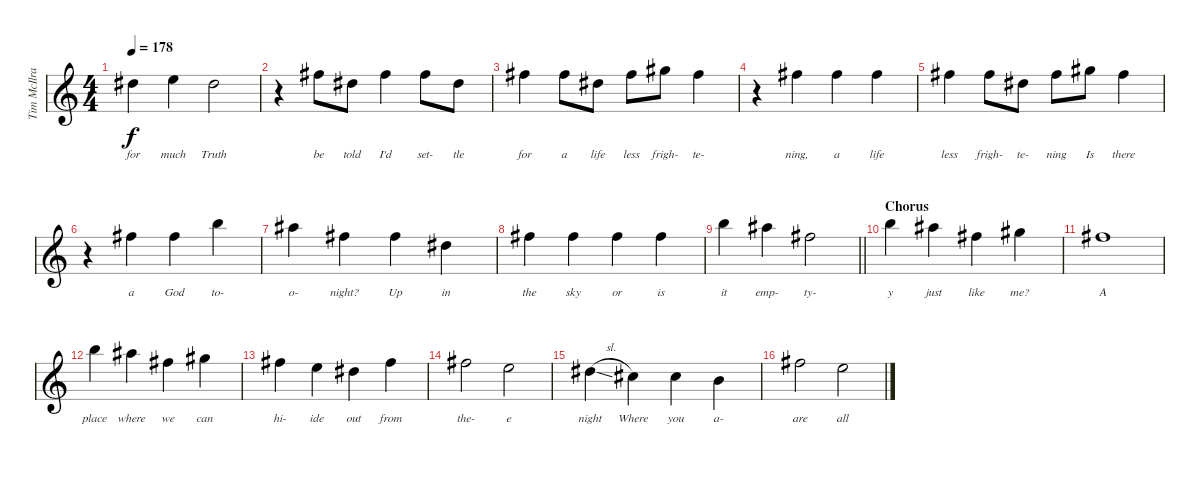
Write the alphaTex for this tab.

\track ("Tim McIlrath - Vocals" "Tim McIlra") {instrument distortionguitar}
\staff {score}
\tuning (Eb4 Bb3 Gb3 Db3 Ab2 Eb2) {hide}
\ts (4 4)
\tempo 178
\clef g2
\ks c
0.1.4{lyrics (0 "for") lyrics (1 "") lyrics (2 "") lyrics (3 "") lyrics (4 "") dy f} 1.1.4{lyrics (0 "much") lyrics (1 "") lyrics (2 "") lyrics (3 "") lyrics (4 "")} 0.1.2{lyrics (0 "Truth") lyrics (1 "") lyrics (2 "") lyrics (3 "") lyrics (4 "")} |
r.4 3.1.8{lyrics (0 "be") lyrics (1 "") lyrics (2 "") lyrics (3 "") lyrics (4 "")} 0.1.8{lyrics (0 "told") lyrics (1 "") lyrics (2 "") lyrics (3 "") lyrics (4 "")} 3.1.4{lyrics (0 "I'd") lyrics (1 "") lyrics (2 "") lyrics (3 "") lyrics (4 "")} 3.1.8{lyrics (0 "set-") lyrics (1 "") lyrics (2 "") lyrics (3 "") lyrics (4 "")} 0.1.8{lyrics (0 "tle") lyrics (1 "") lyrics (2 "") lyrics (3 "") lyrics (4 "")} |
3.1.4{lyrics (0 "for") lyrics (1 "") lyrics (2 "") lyrics (3 "") lyrics (4 "")} 3.1.8{lyrics (0 "a") lyrics (1 "") lyrics (2 "") lyrics (3 "") lyrics (4 "")} 0.1.8{lyrics (0 "life") lyrics (1 "") lyrics (2 "") lyrics (3 "") lyrics (4 "")} 3.1.8{lyrics (0 "less") lyrics (1 "") lyrics (2 "") lyrics (3 "") lyrics (4 "")} 5.1.8{lyrics (0 "frigh-") lyrics (1 "") lyrics (2 "") lyrics (3 "") lyrics (4 "")} 3.1.4{lyrics (0 "te-") lyrics (1 "") lyrics (2 "") lyrics (3 "") lyrics (4 "")} |
r.4 3.1.4{lyrics (0 "ning,") lyrics (1 "") lyrics (2 "") lyrics (3 "") lyrics (4 "")} 3.1.4{lyrics (0 "a") lyrics (1 "") lyrics (2 "") lyrics (3 "") lyrics (4 "")} 3.1.4{lyrics (0 "life") lyrics (1 "") lyrics (2 "") lyrics (3 "") lyrics (4 "")} |
3.1.4{lyrics (0 "less") lyrics (1 "") lyrics (2 "") lyrics (3 "") lyrics (4 "")} 3.1.8{lyrics (0 "frigh-") lyrics (1 "") lyrics (2 "") lyrics (3 "") lyrics (4 "")} 0.1.8{lyrics (0 "te-") lyrics (1 "") lyrics (2 "") lyrics (3 "") lyrics (4 "")} 3.1.8{lyrics (0 "ning") lyrics (1 "") lyrics (2 "") lyrics (3 "") lyrics (4 "")} 5.1.8{lyrics (0 "Is") lyrics (1 "") lyrics (2 "") lyrics (3 "") lyrics (4 "")} 3.1.4{lyrics (0 "there") lyrics (1 "") lyrics (2 "") lyrics (3 "") lyrics (4 "")} |
r.4 3.1.4{lyrics (0 "a") lyrics (1 "") lyrics (2 "") lyrics (3 "") lyrics (4 "")} 3.1.4{lyrics (0 "God") lyrics (1 "") lyrics (2 "") lyrics (3 "") lyrics (4 "")} 8.1.4{lyrics (0 "to-") lyrics (1 "") lyrics (2 "") lyrics (3 "") lyrics (4 "")} |
7.1.4{lyrics (0 "o-") lyrics (1 "") lyrics (2 "") lyrics (3 "") lyrics (4 "")} 3.1.4{lyrics (0 "night?") lyrics (1 "") lyrics (2 "") lyrics (3 "") lyrics (4 "")} 3.1.4{lyrics (0 "Up") lyrics (1 "") lyrics (2 "") lyrics (3 "") lyrics (4 "")} 0.1.4{lyrics (0 "in") lyrics (1 "") lyrics (2 "") lyrics (3 "") lyrics (4 "")} |
3.1.4{lyrics (0 "the") lyrics (1 "") lyrics (2 "") lyrics (3 "") lyrics (4 "")} 3.1.4{lyrics (0 "sky") lyrics (1 "") lyrics (2 "") lyrics (3 "") lyrics (4 "")} 3.1.4{lyrics (0 "or") lyrics (1 "") lyrics (2 "") lyrics (3 "") lyrics (4 "")} 3.1.4{lyrics (0 "is") lyrics (1 "") lyrics (2 "") lyrics (3 "") lyrics (4 "")} |
\barLineRight lightlight
8.1.4{lyrics (0 "it") lyrics (1 "") lyrics (2 "") lyrics (3 "") lyrics (4 "")} 7.1.4{lyrics (0 "emp-") lyrics (1 "") lyrics (2 "") lyrics (3 "") lyrics (4 "")} 3.1.2{lyrics (0 "ty-") lyrics (1 "") lyrics (2 "") lyrics (3 "") lyrics (4 "")} |
\section ("" "Chorus")
13.2.4{lyrics (0 "y") lyrics (1 "") lyrics (2 "") lyrics (3 "") lyrics (4 "")} 12.2.4{lyrics (0 "just") lyrics (1 "") lyrics (2 "") lyrics (3 "") lyrics (4 "")} 8.2.4{lyrics (0 "like") lyrics (1 "") lyrics (2 "") lyrics (3 "") lyrics (4 "")} 10.2.4{lyrics (0 "me?") lyrics (1 "") lyrics (2 "") lyrics (3 "") lyrics (4 "")} |
8.2.1{lyrics (0 "A") lyrics (1 "") lyrics (2 "") lyrics (3 "") lyrics (4 "")} |
13.2.4{lyrics (0 "place") lyrics (1 "") lyrics (2 "") lyrics (3 "") lyrics (4 "")} 12.2.4{lyrics (0 "where") lyrics (1 "") lyrics (2 "") lyrics (3 "") lyrics (4 "")} 8.2.4{lyrics (0 "we") lyrics (1 "") lyrics (2 "") lyrics (3 "") lyrics (4 "")} 10.2.4{lyrics (0 "can") lyrics (1 "") lyrics (2 "") lyrics (3 "") lyrics (4 "")} |
8.2.4{lyrics (0 "hi-") lyrics (1 "") lyrics (2 "") lyrics (3 "") lyrics (4 "")} 6.2.4{lyrics (0 "ide") lyrics (1 "") lyrics (2 "") lyrics (3 "") lyrics (4 "")} 5.2.4{lyrics (0 "out") lyrics (1 "") lyrics (2 "") lyrics (3 "") lyrics (4 "")} 8.2.4{lyrics (0 "from") lyrics (1 "") lyrics (2 "") lyrics (3 "") lyrics (4 "")} |
8.2.2{lyrics (0 "the-") lyrics (1 "") lyrics (2 "") lyrics (3 "") lyrics (4 "")} 6.2.2{lyrics (0 "e") lyrics (1 "") lyrics (2 "") lyrics (3 "") lyrics (4 "")} |
5.2{sl}.4{lyrics (0 "night") lyrics (1 "") lyrics (2 "") lyrics (3 "") lyrics (4 "")} 3.2.4{lyrics (0 "Where") lyrics (1 "") lyrics (2 "") lyrics (3 "") lyrics (4 "")} 3.2.4{lyrics (0 "you") lyrics (1 "") lyrics (2 "") lyrics (3 "") lyrics (4 "")} 1.2.4{lyrics (0 "a-") lyrics (1 "") lyrics (2 "") lyrics (3 "") lyrics (4 "")} |
8.2.2{lyrics (0 "are") lyrics (1 "") lyrics (2 "") lyrics (3 "") lyrics (4 "")} 6.2.2{lyrics (0 "all") lyrics (1 "") lyrics (2 "") lyrics (3 "") lyrics (4 "")}
